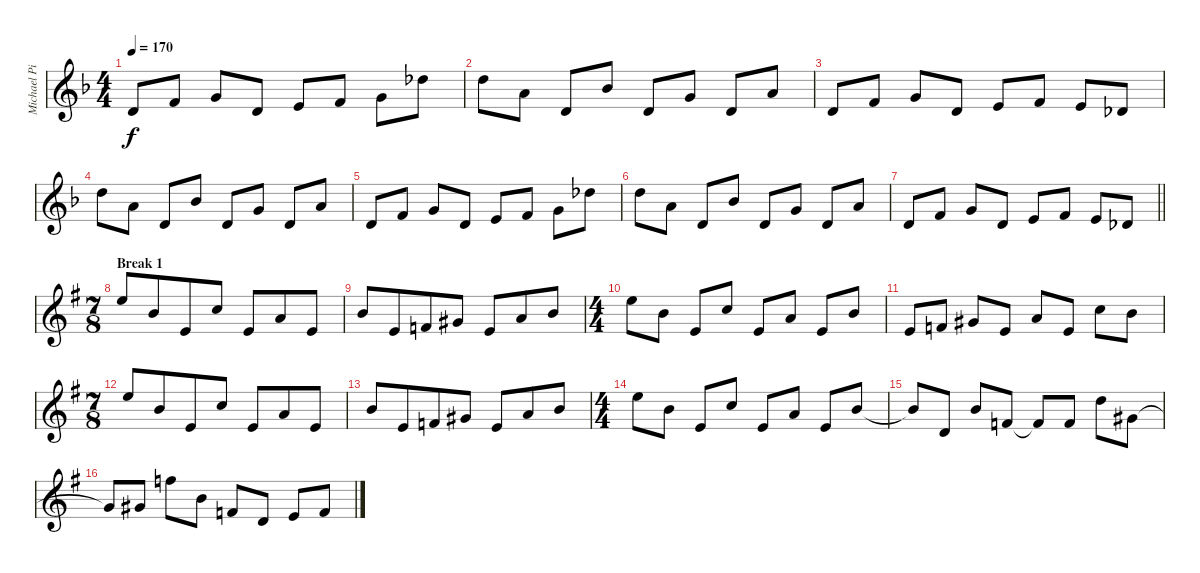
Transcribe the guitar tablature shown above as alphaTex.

\track ("Michael Pinella Keys" "Michael Pi") {instrument harpsichord}
\staff {score}
\tuning (D4 A3 F3 C3 G2 D2) {hide}
\ts (4 4)
\tempo 170
\clef g2
\ks dminor
14.4.8{dy f} 17.4.8 14.3.8 14.4.8 16.4.8 17.4.8 14.3.8 16.2.8 |
17.2.8 16.3.8 14.4.8 17.3.8 14.4.8 14.3.8 14.4.8 16.3.8 |
14.4.8 17.4.8 14.3.8 14.4.8 16.4.8 17.4.8 16.4.8 13.4.8 |
17.2.8 16.3.8 14.4.8 17.3.8 14.4.8 14.3.8 14.4.8 16.3.8 |
14.4.8 17.4.8 14.3.8 14.4.8 16.4.8 17.4.8 14.3.8 16.2.8 |
17.2.8 16.3.8 14.4.8 17.3.8 14.4.8 14.3.8 14.4.8 16.3.8 |
\barLineRight lightlight
14.4.8 17.4.8 14.3.8 14.4.8 16.4.8 17.4.8 16.4.8 13.4.8 |
\ts (7 8)
\section ("" "Break 1")
\ks eminor
19.2.8 18.3.8 16.4.8 19.3.8 16.4.8 16.3.8 16.4.8 |
18.3.8 16.4.8 17.4.8 20.4.8 16.4.8 16.3.8 18.3.8 |
\ts (4 4)
19.2.8 18.3.8 16.4.8 19.3.8 16.4.8 16.3.8 16.4.8 18.3.8 |
16.4.8 17.4.8 20.4.8 16.4.8 16.3.8 16.4.8 19.3.8 18.3.8 |
\ts (7 8)
19.2.8 18.3.8 16.4.8 19.3.8 16.4.8 16.3.8 16.4.8 |
18.3.8 16.4.8 17.4.8 20.4.8 16.4.8 16.3.8 18.3.8 |
\ts (4 4)
19.2.8 18.3.8 16.4.8 19.3.8 16.4.8 16.3.8 16.4.8 18.3.8 |
18.3{t}.8 14.4.8 18.3.8 17.4.8 17.4{t}.8 17.4.8 21.3.8 20.4.8 |
20.4{t}.8 20.4.8 20.2.8 18.3.8 17.4.8 14.4.8 16.4.8 17.4.8
